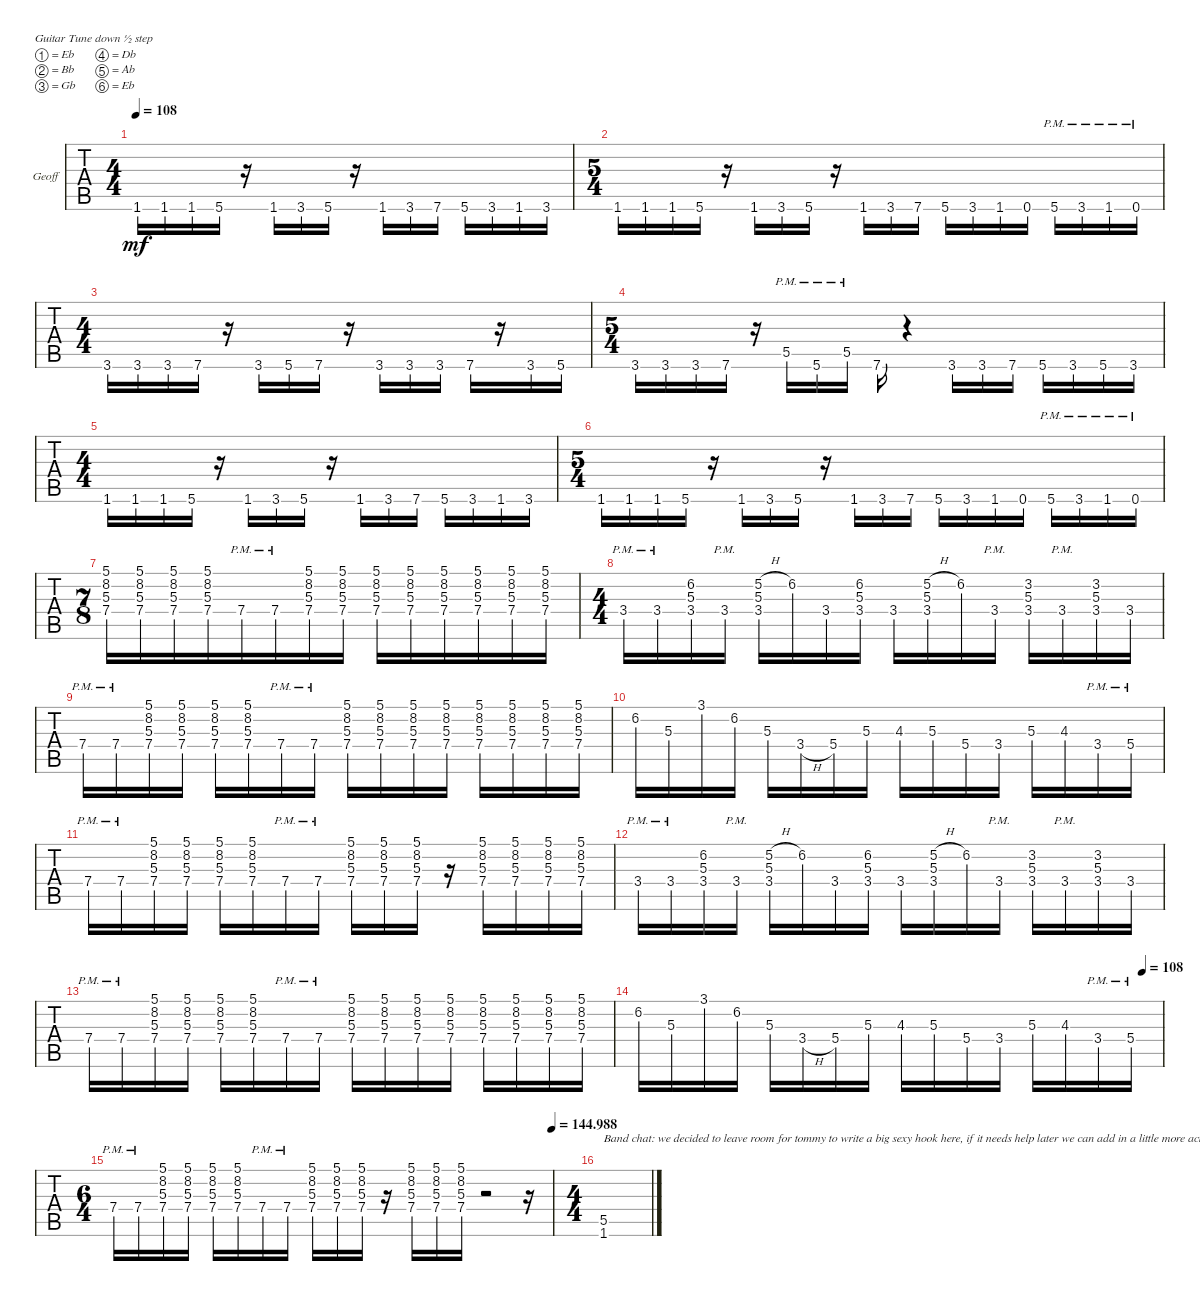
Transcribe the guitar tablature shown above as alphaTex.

\defaultSystemsLayout 4
\bracketExtendMode groupsimilarinstruments
\firstSystemTrackNameOrientation horizontal
\otherSystemsTrackNameOrientation horizontal
\track ("Geoff" "Geoff") {instrument acousticguitarsteel}
\staff {tabs}
\tuning (Eb4 Bb3 Gb3 Db3 Ab2 Eb2)
\ts (4 4)
\tempo 108
\clef g2
\ks c
1.6.16{dy mf} 1.6.16 1.6.16 5.6.16 r.16 1.6.16 3.6.16 5.6.16 r.16 1.6.16 3.6.16 7.6.16 5.6.16 3.6.16 1.6.16 3.6.16 |
\ts (5 4)
1.6.16 1.6.16 1.6.16 5.6.16 r.16 1.6.16 3.6.16 5.6.16 r.16 1.6.16 3.6.16 7.6.16 5.6.16 3.6.16 1.6.16 0.6.16 5.6{pm}.16 3.6{pm}.16 1.6{pm}.16 0.6{pm}.16 |
\ts (4 4)
3.6.16 3.6.16 3.6.16 7.6.16 r.16 3.6.16 5.6.16 7.6.16 r.16 3.6.16 3.6.16 3.6.16 7.6.16 r.16 3.6.16 5.6.16 |
\ts (5 4)
3.6.16 3.6.16 3.6.16 7.6.16 r.16 5.5{pm}.16 5.6{pm}.16 5.5{pm}.16 7.6.16 r.4 3.6.16 3.6.16 7.6.16 5.6.16 3.6.16 5.6.16 3.6.16 |
\ts (4 4)
1.6.16 1.6.16 1.6.16 5.6.16 r.16 1.6.16 3.6.16 5.6.16 r.16 1.6.16 3.6.16 7.6.16 5.6.16 3.6.16 1.6.16 3.6.16 |
\ts (5 4)
1.6.16 1.6.16 1.6.16 5.6.16 r.16 1.6.16 3.6.16 5.6.16 r.16 1.6.16 3.6.16 7.6.16 5.6.16 3.6.16 1.6.16 0.6.16 5.6{pm}.16 3.6{pm}.16 1.6{pm}.16 0.6{pm}.16 |
\ts (7 8)
(7.4 5.3 8.2 5.1).16 (7.4 5.3 8.2 5.1).16 (7.4 5.3 8.2 5.1).16 (7.4 5.3 8.2 5.1).16 7.4{pm}.16 7.4{pm}.16 (7.4 5.3 8.2 5.1).16 (7.4 5.3 8.2 5.1).16 (7.4 5.3 8.2 5.1).16 (7.4 5.3 8.2 5.1).16 (7.4 5.3 8.2 5.1).16 (7.4 5.3 8.2 5.1).16 (7.4 5.3 8.2 5.1).16 (7.4 5.3 8.2 5.1).16 |
\ts (4 4)
3.4{pm}.16 3.4{pm}.16 (3.4 5.3 6.2).16 3.4{pm}.16 (3.4 5.3 5.2{h}).16 6.2.16 3.4.16 (3.4 5.3 6.2).16 3.4.16 (3.4 5.3 5.2{h}).16 6.2.16 3.4{pm}.16 (3.4 5.3 3.2).16 3.4{pm}.16 (3.4 5.3 3.2).16 3.4.16 |
7.4{pm}.16 7.4{pm}.16 (7.4 5.3 8.2 5.1).16 (7.4 5.3 8.2 5.1).16 (7.4 5.3 8.2 5.1).16 (7.4 5.3 8.2 5.1).16 7.4{pm}.16 7.4{pm}.16 (7.4 5.3 8.2 5.1).16 (7.4 5.3 8.2 5.1).16 (7.4 5.3 8.2 5.1).16 (7.4 5.3 8.2 5.1).16 (7.4 5.3 8.2 5.1).16 (7.4 5.3 8.2 5.1).16 (7.4 5.3 8.2 5.1).16 (7.4 5.3 8.2 5.1).16 |
6.2.16 5.3.16 3.1.16 6.2.16 5.3.16 3.4{h}.16 5.4.16 5.3.16 4.3.16 5.3.16 5.4.16 3.4.16 5.3.16 4.3.16 3.4{pm}.16 5.4{pm}.16 |
7.4{pm}.16 7.4{pm}.16 (7.4 5.3 8.2 5.1).16 (7.4 5.3 8.2 5.1).16 (7.4 5.3 8.2 5.1).16 (7.4 5.3 8.2 5.1).16 7.4{pm}.16 7.4{pm}.16 (7.4 5.3 8.2 5.1).16 (7.4 5.3 8.2 5.1).16 (7.4 5.3 8.2 5.1).16 r.16 (7.4 5.3 8.2 5.1).16 (7.4 5.3 8.2 5.1).16 (7.4 5.3 8.2 5.1).16 (7.4 5.3 8.2 5.1).16 |
3.4{pm}.16 3.4{pm}.16 (3.4 5.3 6.2).16 3.4{pm}.16 (3.4 5.3 5.2{h}).16 6.2.16 3.4.16 (3.4 5.3 6.2).16 3.4.16 (3.4 5.3 5.2{h}).16 6.2.16 3.4{pm}.16 (3.4 5.3 3.2).16 3.4{pm}.16 (3.4 5.3 3.2).16 3.4.16 |
7.4{pm}.16 7.4{pm}.16 (7.4 5.3 8.2 5.1).16 (7.4 5.3 8.2 5.1).16 (7.4 5.3 8.2 5.1).16 (7.4 5.3 8.2 5.1).16 7.4{pm}.16 7.4{pm}.16 (7.4 5.3 8.2 5.1).16 (7.4 5.3 8.2 5.1).16 (7.4 5.3 8.2 5.1).16 (7.4 5.3 8.2 5.1).16 (7.4 5.3 8.2 5.1).16 (7.4 5.3 8.2 5.1).16 (7.4 5.3 8.2 5.1).16 (7.4 5.3 8.2 5.1).16 |
\tempo (108 0.9625)
6.2.16 5.3.16 3.1.16 6.2.16 5.3.16 3.4{h}.16 5.4.16 5.3.16 4.3.16 5.3.16 5.4.16 3.4.16 5.3.16 4.3.16 3.4{pm}.16 5.4{pm}.16 |
\ts (6 4)
\tempo (144.988 1)
7.4{pm}.16 7.4{pm}.16 (7.4 5.3 8.2 5.1).16 (7.4 5.3 8.2 5.1).16 (7.4 5.3 8.2 5.1).16 (7.4 5.3 8.2 5.1).16 7.4{pm}.16 7.4{pm}.16 (7.4 5.3 8.2 5.1).16 (7.4 5.3 8.2 5.1).16 (7.4 5.3 8.2 5.1).16 r.16 (7.4 5.3 8.2 5.1).16 (7.4 5.3 8.2 5.1).16 (7.4 5.3 8.2 5.1).16 r.2 r.16 |
\ts (4 4)
(1.6 5.5).1{txt "Band chat: we decided to leave room for tommy to write a big sexy hook here, if it needs help later we can add in a little more action"}
